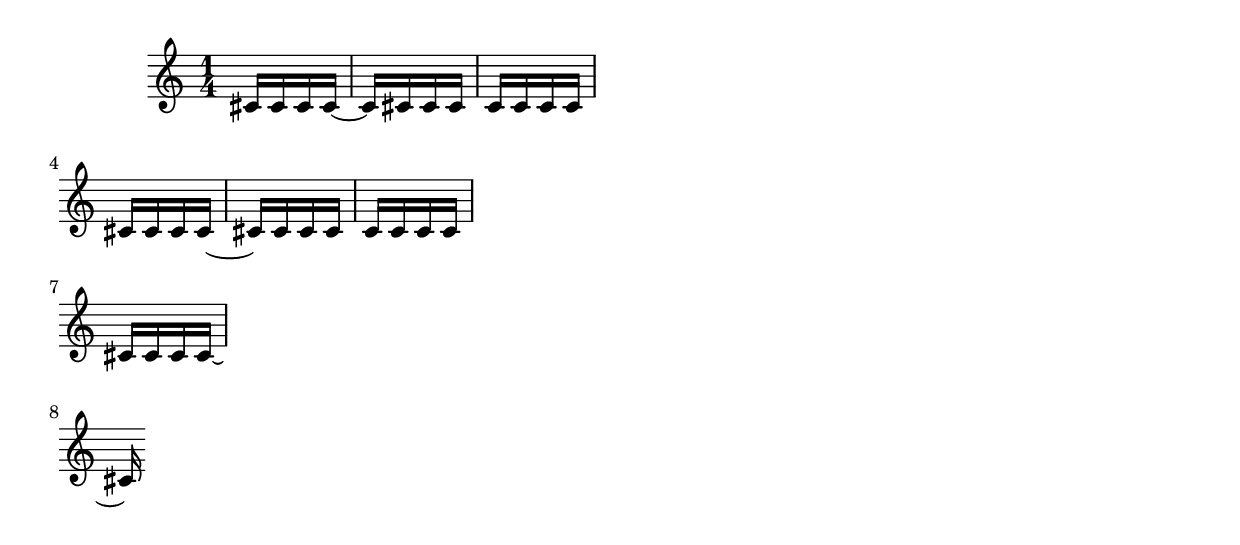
\version "2.12.0"

\header {
  texidoc = "Horizontal spacing works as expected on tied notes with
accidentals. No space is reserved for accidentals that end up not being printed,
but accidentals that are printed don't collide with anything."
}

\paper { ragged-right = ##t }

\relative c'
{ \time 1/4
  cis16 cis cis cis~
  cis cis cis cis
  c c c c \break

  cis16 cis cis cis~
  cis! cis cis cis
  c c c c \break

  cis cis cis cis~ \break
  cis
}
